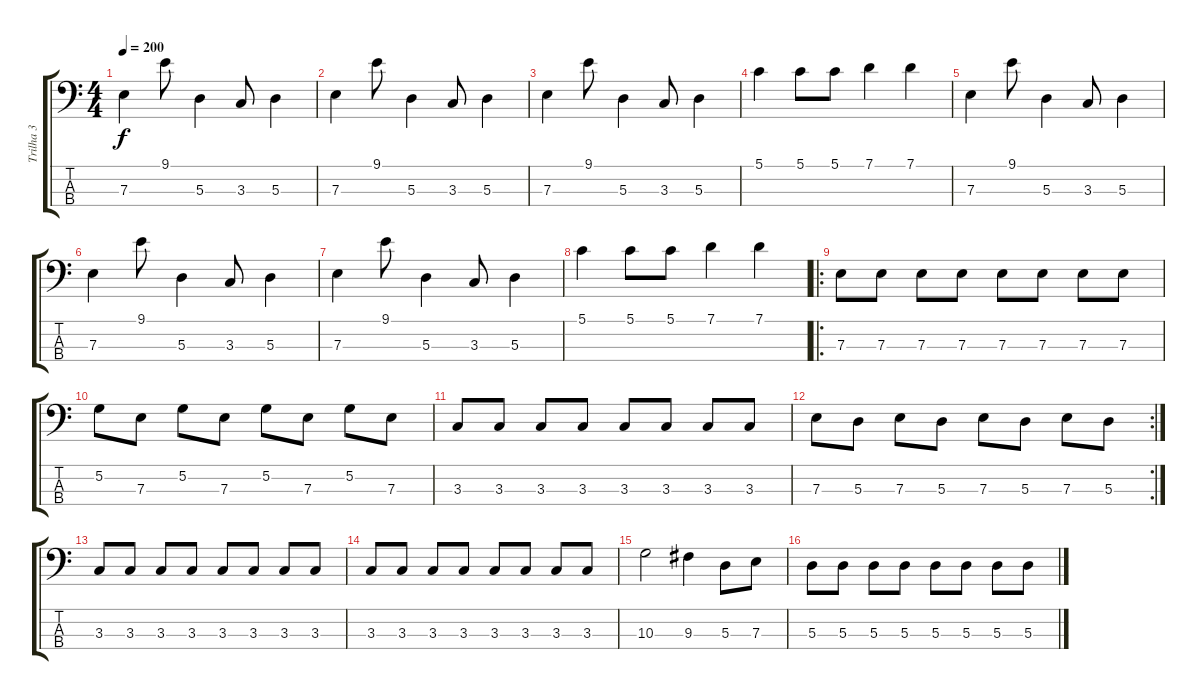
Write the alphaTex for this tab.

\track ("Trilha 3" "Trilha 3") {instrument electricbassfinger}
\staff {score tabs}
\tuning (G2 D2 A1 E1) {hide}
\ts (4 4)
\tempo 200
\clef f4
\ks c
7.3.4{dy f instrument electricbassfinger} 9.1.8 5.3.4 3.3.8 5.3.4 |
7.3.4 9.1.8 5.3.4 3.3.8 5.3.4 |
7.3.4 9.1.8 5.3.4 3.3.8 5.3.4 |
5.1.4 5.1.8 5.1.8 7.1.4 7.1.4 |
7.3.4 9.1.8 5.3.4 3.3.8 5.3.4 |
7.3.4 9.1.8 5.3.4 3.3.8 5.3.4 |
7.3.4 9.1.8 5.3.4 3.3.8 5.3.4 |
5.1.4 5.1.8 5.1.8 7.1.4 7.1.4 |
\ro
7.3.8 7.3.8 7.3.8 7.3.8 7.3.8 7.3.8 7.3.8 7.3.8 |
5.2.8 7.3.8 5.2.8 7.3.8 5.2.8 7.3.8 5.2.8 7.3.8 |
3.3.8 3.3.8 3.3.8 3.3.8 3.3.8 3.3.8 3.3.8 3.3.8 |
\rc 2
7.3.8 5.3.8 7.3.8 5.3.8 7.3.8 5.3.8 7.3.8 5.3.8 |
3.3.8 3.3.8 3.3.8 3.3.8 3.3.8 3.3.8 3.3.8 3.3.8 |
3.3.8 3.3.8 3.3.8 3.3.8 3.3.8 3.3.8 3.3.8 3.3.8 |
10.3.2 9.3.4 5.3.8 7.3.8 |
5.3.8 5.3.8 5.3.8 5.3.8 5.3.8 5.3.8 5.3.8 5.3.8
